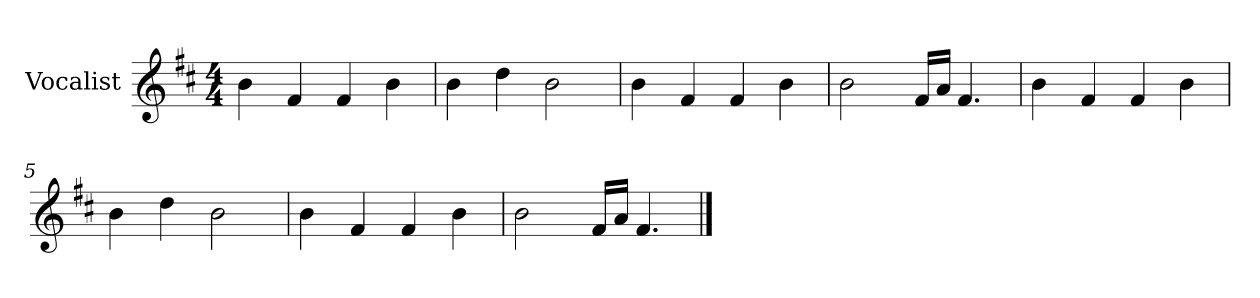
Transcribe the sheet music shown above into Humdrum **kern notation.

**kern
*part1
*staff1
*I"Vocalist
*k[f#c#]
*D:
*M4/4
=
4b
4f#
4f#
4b
=1
4b
4dd
2b
=2
4b
4f#
4f#
4b
=3
2b
16f#LL
16aJJ
4.f#
=4
4b
4f#
4f#
4b
=5
4b
4dd
2b
=6
4b
4f#
4f#
4b
=7
2b
16f#LL
16aJJ
4.f#
==
*-
